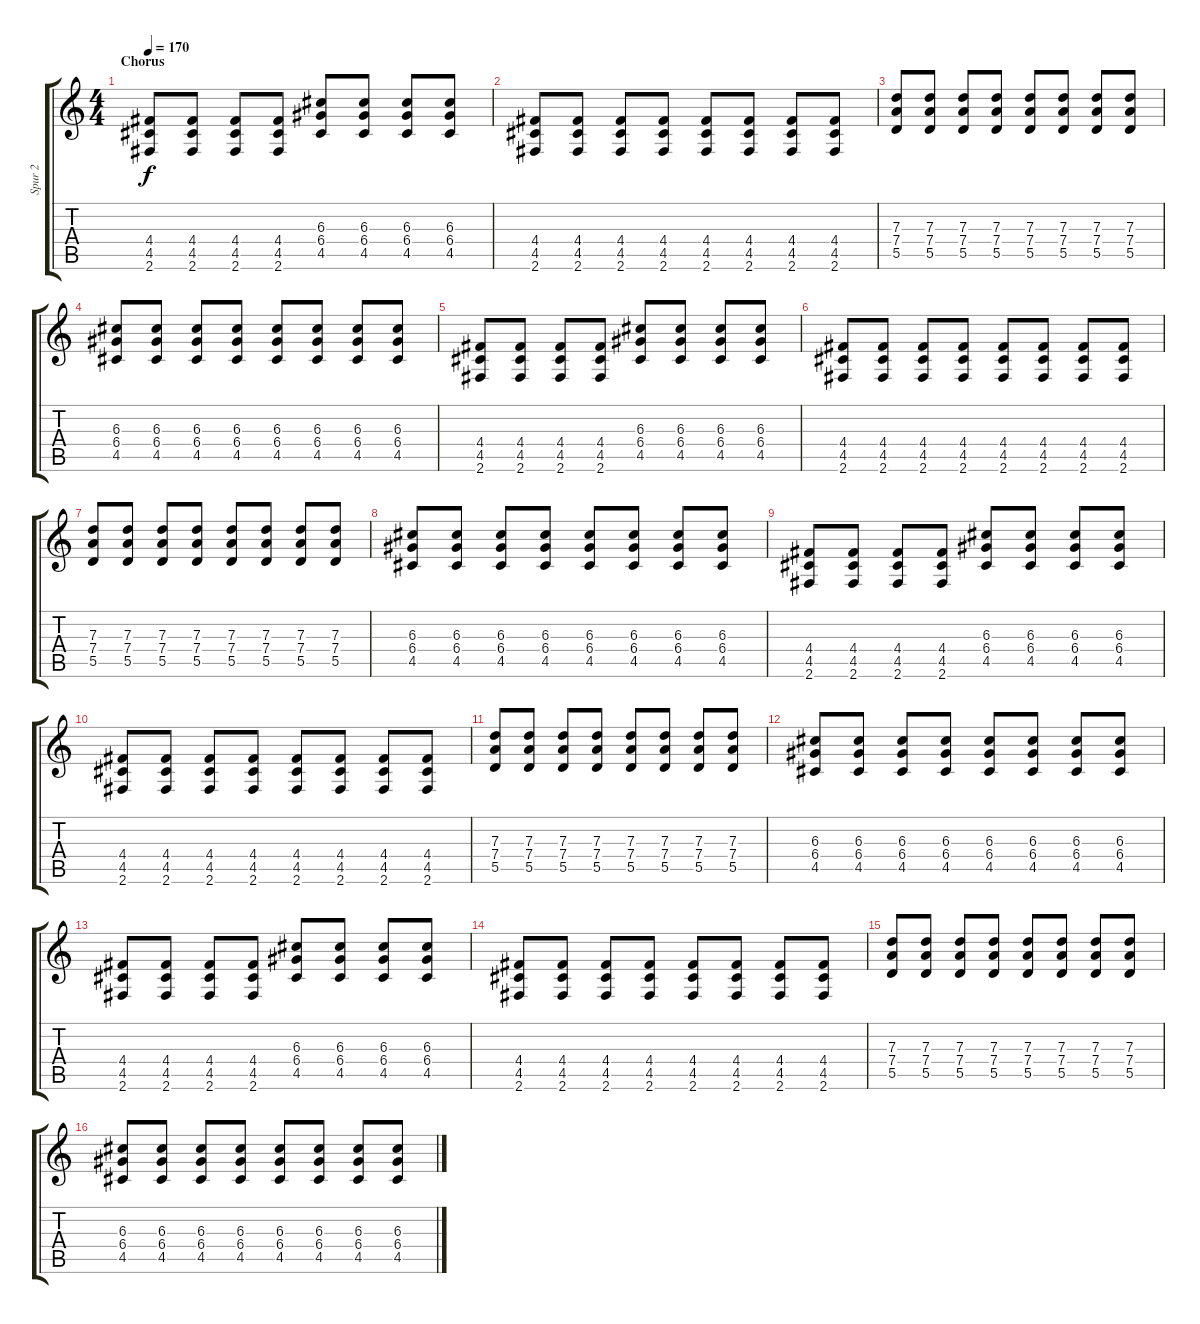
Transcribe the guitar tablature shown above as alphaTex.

\track ("Spur 2" "Spur 2") {instrument overdrivenguitar}
\staff {score tabs}
\tuning (E4 B3 G3 D3 A2 E2) {hide}
\ts (4 4)
\section ("" "Chorus")
\tempo 170
\clef g2
\ks c
(4.4 4.5 2.6).8{dy f} (4.4 4.5 2.6).8 (4.4 4.5 2.6).8 (4.4 4.5 2.6).8 (6.3 6.4 4.5).8 (6.3 6.4 4.5).8 (6.3 6.4 4.5).8 (6.3 6.4 4.5).8 |
(4.4 4.5 2.6).8 (4.4 4.5 2.6).8 (4.4 4.5 2.6).8 (4.4 4.5 2.6).8 (4.4 4.5 2.6).8 (4.4 4.5 2.6).8 (4.4 4.5 2.6).8 (4.4 4.5 2.6).8 |
(7.3 7.4 5.5).8 (7.3 7.4 5.5).8 (7.3 7.4 5.5).8 (7.3 7.4 5.5).8 (7.3 7.4 5.5).8 (7.3 7.4 5.5).8 (7.3 7.4 5.5).8 (7.3 7.4 5.5).8 |
(6.3 6.4 4.5).8 (6.3 6.4 4.5).8 (6.3 6.4 4.5).8 (6.3 6.4 4.5).8 (6.3 6.4 4.5).8 (6.3 6.4 4.5).8 (6.3 6.4 4.5).8 (6.3 6.4 4.5).8 |
(4.4 4.5 2.6).8 (4.4 4.5 2.6).8 (4.4 4.5 2.6).8 (4.4 4.5 2.6).8 (6.3 6.4 4.5).8 (6.3 6.4 4.5).8 (6.3 6.4 4.5).8 (6.3 6.4 4.5).8 |
(4.4 4.5 2.6).8 (4.4 4.5 2.6).8 (4.4 4.5 2.6).8 (4.4 4.5 2.6).8 (4.4 4.5 2.6).8 (4.4 4.5 2.6).8 (4.4 4.5 2.6).8 (4.4 4.5 2.6).8 |
(7.3 7.4 5.5).8 (7.3 7.4 5.5).8 (7.3 7.4 5.5).8 (7.3 7.4 5.5).8 (7.3 7.4 5.5).8 (7.3 7.4 5.5).8 (7.3 7.4 5.5).8 (7.3 7.4 5.5).8 |
(6.3 6.4 4.5).8 (6.3 6.4 4.5).8 (6.3 6.4 4.5).8 (6.3 6.4 4.5).8 (6.3 6.4 4.5).8 (6.3 6.4 4.5).8 (6.3 6.4 4.5).8 (6.3 6.4 4.5).8 |
(4.4 4.5 2.6).8 (4.4 4.5 2.6).8 (4.4 4.5 2.6).8 (4.4 4.5 2.6).8 (6.3 6.4 4.5).8 (6.3 6.4 4.5).8 (6.3 6.4 4.5).8 (6.3 6.4 4.5).8 |
(4.4 4.5 2.6).8 (4.4 4.5 2.6).8 (4.4 4.5 2.6).8 (4.4 4.5 2.6).8 (4.4 4.5 2.6).8 (4.4 4.5 2.6).8 (4.4 4.5 2.6).8 (4.4 4.5 2.6).8 |
(7.3 7.4 5.5).8 (7.3 7.4 5.5).8 (7.3 7.4 5.5).8 (7.3 7.4 5.5).8 (7.3 7.4 5.5).8 (7.3 7.4 5.5).8 (7.3 7.4 5.5).8 (7.3 7.4 5.5).8 |
(6.3 6.4 4.5).8 (6.3 6.4 4.5).8 (6.3 6.4 4.5).8 (6.3 6.4 4.5).8 (6.3 6.4 4.5).8 (6.3 6.4 4.5).8 (6.3 6.4 4.5).8 (6.3 6.4 4.5).8 |
(4.4 4.5 2.6).8 (4.4 4.5 2.6).8 (4.4 4.5 2.6).8 (4.4 4.5 2.6).8 (6.3 6.4 4.5).8 (6.3 6.4 4.5).8 (6.3 6.4 4.5).8 (6.3 6.4 4.5).8 |
(4.4 4.5 2.6).8 (4.4 4.5 2.6).8 (4.4 4.5 2.6).8 (4.4 4.5 2.6).8 (4.4 4.5 2.6).8 (4.4 4.5 2.6).8 (4.4 4.5 2.6).8 (4.4 4.5 2.6).8 |
(7.3 7.4 5.5).8 (7.3 7.4 5.5).8 (7.3 7.4 5.5).8 (7.3 7.4 5.5).8 (7.3 7.4 5.5).8 (7.3 7.4 5.5).8 (7.3 7.4 5.5).8 (7.3 7.4 5.5).8 |
(6.3 6.4 4.5).8 (6.3 6.4 4.5).8 (6.3 6.4 4.5).8 (6.3 6.4 4.5).8 (6.3 6.4 4.5).8 (6.3 6.4 4.5).8 (6.3 6.4 4.5).8 (6.3 6.4 4.5).8
